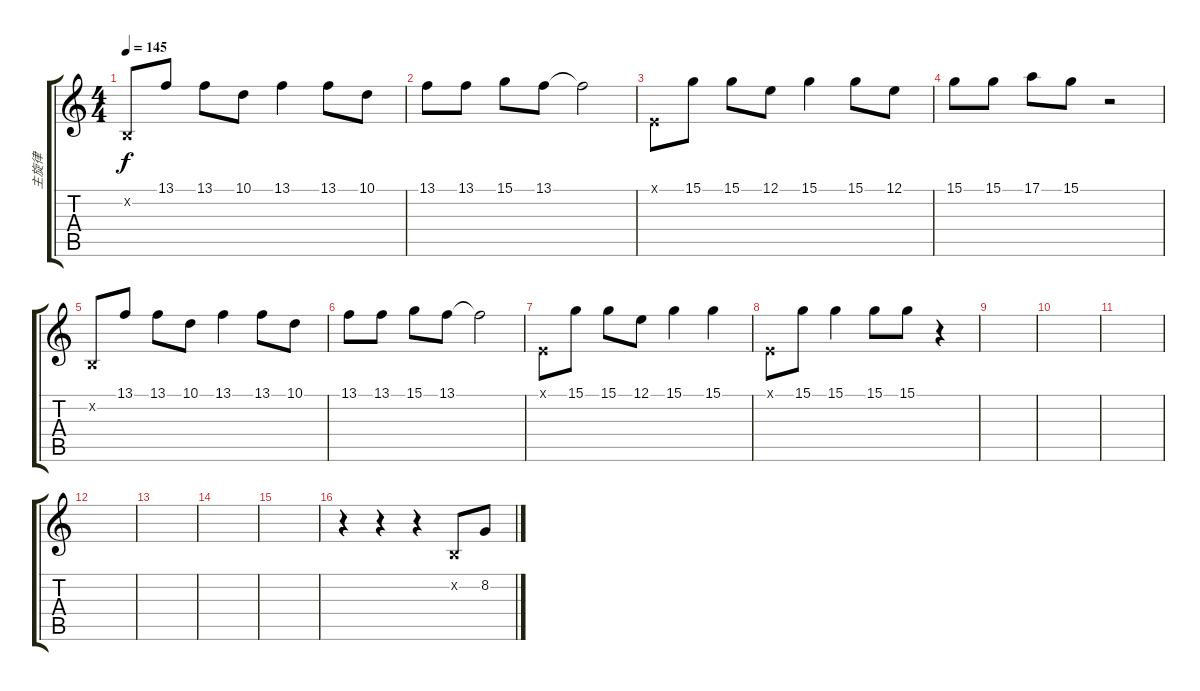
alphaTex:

\track ("主旋律" "主旋律") {instrument fx1rain}
\staff {score tabs}
\tuning (E4 B3 G3 D3 A2 E2) {hide}
\ts (4 4)
\tempo 145
\clef g2
\ks c
0.2{x}.8{dy f} 13.1.8 13.1.8 10.1.8 13.1.4 13.1.8 10.1.8 |
13.1.8 13.1.8 15.1.8 13.1.8 13.1{t}.2 |
0.1{x}.8 15.1.8 15.1.8 12.1.8 15.1.4 15.1.8 12.1.8 |
15.1.8 15.1.8 17.1.8 15.1.8 r.2 |
0.2{x}.8 13.1.8 13.1.8 10.1.8 13.1.4 13.1.8 10.1.8 |
13.1.8 13.1.8 15.1.8 13.1.8 13.1{t}.2 |
0.1{x}.8 15.1.8 15.1.8 12.1.8 15.1.4 15.1.4 |
0.1{x}.8 15.1.8 15.1.4 15.1.8 15.1.8 r.4 |
|
|
|
|
|
|
|
r.4 r.4 r.4 0.2{x}.8 8.2.8
